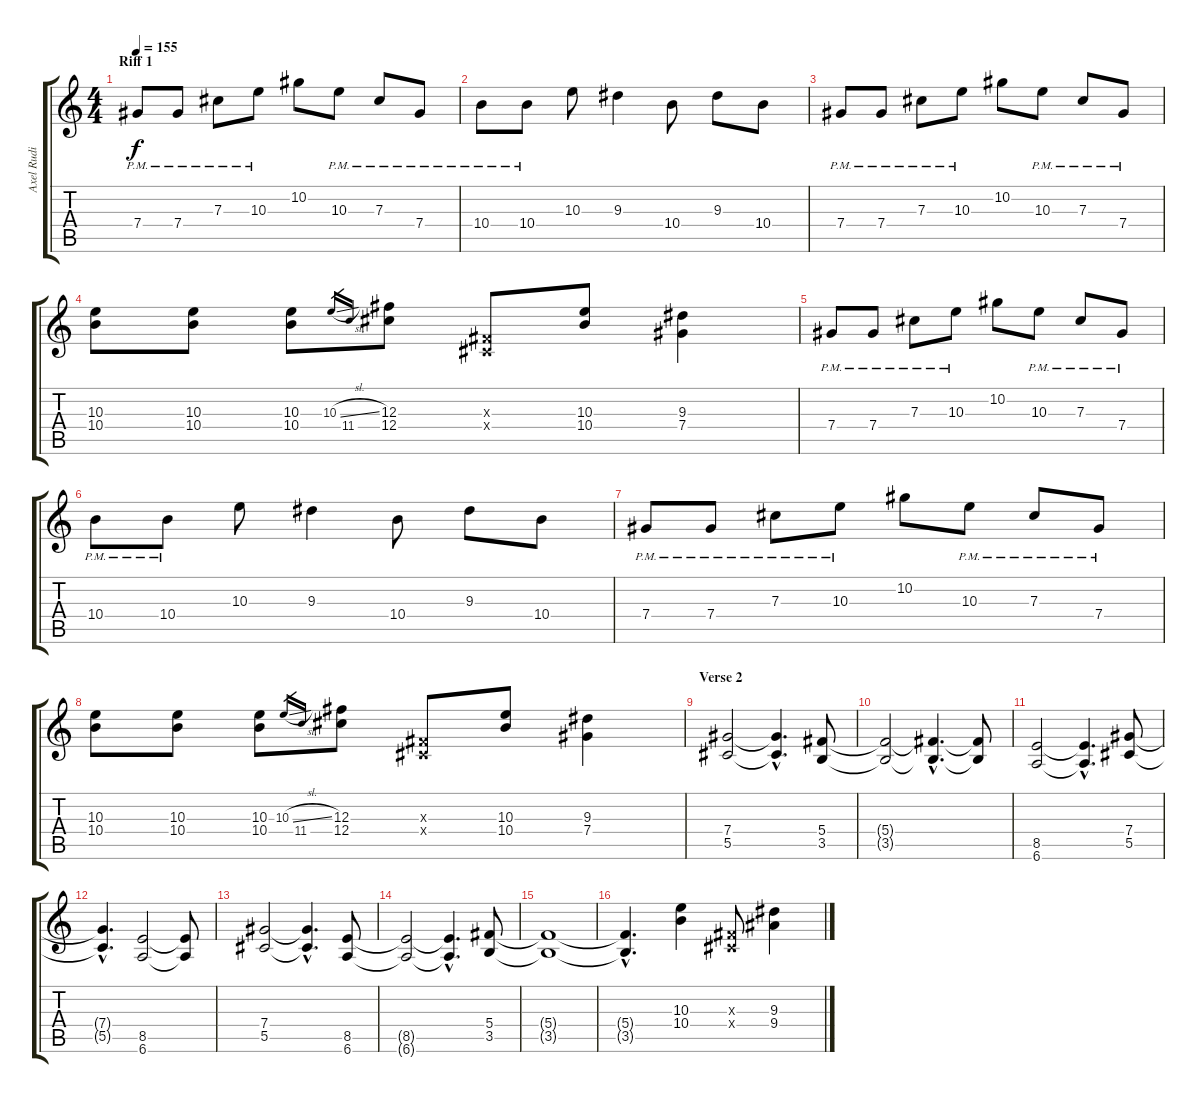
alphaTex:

\track ("Axel Rudi Pell - Chitarra 1" "Axel Rudi ") {instrument distortionguitar}
\staff {score tabs}
\tuning (Eb4 Bb3 Gb3 Db3 Ab2 Eb2) {hide}
\ts (4 4)
\section ("" "Riff 1")
\tempo 155
\clef g2
\ks c
7.4{pm}.8{dy f} 7.4{pm}.8 7.3{pm}.8 10.3{pm}.8 10.2.8 10.3{pm}.8 7.3{pm}.8 7.4{pm}.8 |
10.4{pm}.8 10.4{pm}.8 10.3.8 9.3.4 10.4.8 9.3.8 10.4.8 |
7.4{pm}.8 7.4{pm}.8 7.3{pm}.8 10.3{pm}.8 10.2.8 10.3{pm}.8 7.3{pm}.8 7.4{pm}.8 |
(10.3 10.4).8 (10.3 10.4).8 (10.3 10.4).8 10.3{sl}.16{gr} 11.4.16{gr} (12.3 12.4).8 (0.3{x} 0.4{x}).8 (10.3 10.4).8 (9.3 7.4).4 |
7.4{pm}.8 7.4{pm}.8 7.3{pm}.8 10.3{pm}.8 10.2.8 10.3{pm}.8 7.3{pm}.8 7.4{pm}.8 |
10.4{pm}.8 10.4{pm}.8 10.3.8 9.3.4 10.4.8 9.3.8 10.4.8 |
7.4{pm}.8 7.4{pm}.8 7.3{pm}.8 10.3{pm}.8 10.2.8 10.3{pm}.8 7.3{pm}.8 7.4{pm}.8 |
(10.3 10.4).8 (10.3 10.4).8 (10.3 10.4).8 10.3{sl}.16{gr} 11.4.16{gr} (12.3 12.4).8 (0.3{x} 0.4{x}).8 (10.3 10.4).8 (9.3 7.4).4 |
\section ("" "Verse 2")
(7.4 5.5).2 (7.4{hac t} 5.5{hac t}).4{d} (5.4 3.5).8 |
(5.4{t} 3.5{t}).2 (5.4{hac t} 3.5{hac t}).4{d} (5.4{t} 3.5{t}).8 |
(8.5 6.6).2 (8.5{hac t} 6.6{hac t}).4{d} (7.4 5.5).8 |
(7.4{hac t} 5.5{hac t}).4{d} (8.5 6.6).2 (8.5{t} 6.6{t}).8 |
(7.4 5.5).2 (7.4{hac t} 5.5{hac t}).4{d} (8.5 6.6).8 |
(8.5{t} 6.6{t}).2 (8.5{hac t} 6.6{hac t}).4{d} (5.4 3.5).8 |
(5.4{t} 3.5{t}).1 |
(5.4{hac t} 3.5{hac t}).4{d} (10.3 10.4).4 (0.3{x} 0.4{x}).8 (9.3 9.4).4
